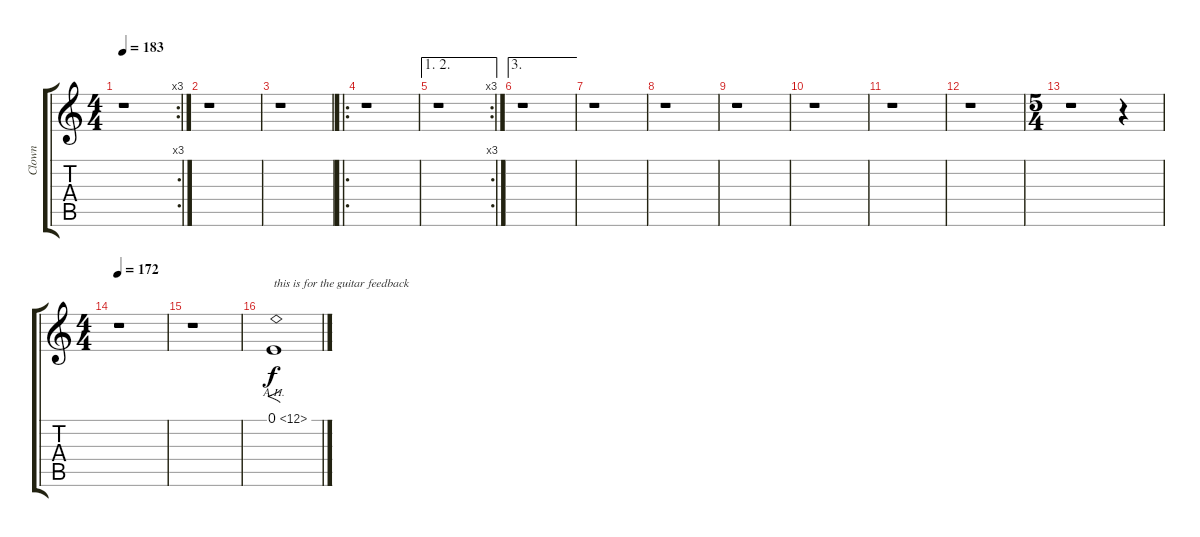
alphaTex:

\track ("Clown" "Clown") {instrument melodictom}
\staff {score tabs}
\tuning (E4 B3 G3 D3 A2 E2) {hide}
\rc 3
\ts (4 4)
\tempo 183
\clef g2
\ks c
r.1{dy f} |
r.1 |
r.1 |
\ro
r.1 |
\ae (1 2)
\rc 3
r.1 |
\ae 3
r.1 |
r.1 |
r.1 |
r.1 |
r.1 |
r.1 |
r.1 |
\ts (5 4)
r.1 r.4 |
\ts (4 4)
\tempo 172
r.1 |
r.1 |
0.1{ah 12}.1{f txt "this is for the guitar feedback" volume 10 balance 0 instrument distortionguitar}
